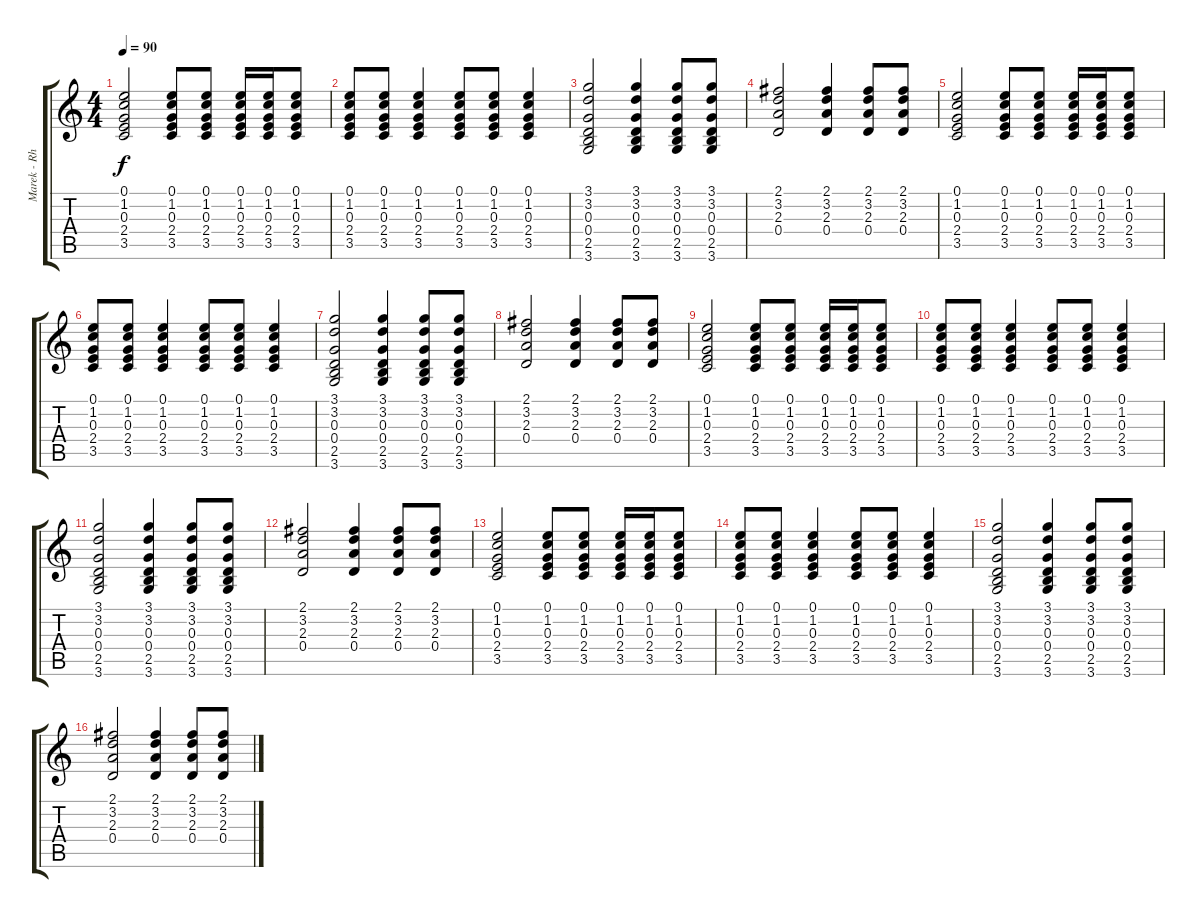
\track ("Marek - Rhythm Guitar 1" "Marek - Rh") {instrument acousticguitarsteel}
\staff {score tabs}
\tuning (E4 B3 G3 D3 A2 E2) {hide}
\ts (4 4)
\tempo 90
\clef g2
\ks c
(0.1 1.2 0.3 2.4 3.5).2{dy f} (0.1 1.2 0.3 2.4 3.5).8 (0.1 1.2 0.3 2.4 3.5).8 (0.1 1.2 0.3 2.4 3.5).16 (0.1 1.2 0.3 2.4 3.5).16 (0.1 1.2 0.3 2.4 3.5).8 |
(0.1 1.2 0.3 2.4 3.5).8 (0.1 1.2 0.3 2.4 3.5).8 (0.1 1.2 0.3 2.4 3.5).4 (0.1 1.2 0.3 2.4 3.5).8 (0.1 1.2 0.3 2.4 3.5).8 (0.1 1.2 0.3 2.4 3.5).4 |
(3.1 3.2 0.3 0.4 2.5 3.6).2 (3.1 3.2 0.3 0.4 2.5 3.6).4 (3.1 3.2 0.3 0.4 2.5 3.6).8 (3.1 3.2 0.3 0.4 2.5 3.6).8 |
(2.1 3.2 2.3 0.4).2 (2.1 3.2 2.3 0.4).4 (2.1 3.2 2.3 0.4).8 (2.1 3.2 2.3 0.4).8 |
(0.1 1.2 0.3 2.4 3.5).2 (0.1 1.2 0.3 2.4 3.5).8 (0.1 1.2 0.3 2.4 3.5).8 (0.1 1.2 0.3 2.4 3.5).16 (0.1 1.2 0.3 2.4 3.5).16 (0.1 1.2 0.3 2.4 3.5).8 |
(0.1 1.2 0.3 2.4 3.5).8 (0.1 1.2 0.3 2.4 3.5).8 (0.1 1.2 0.3 2.4 3.5).4 (0.1 1.2 0.3 2.4 3.5).8 (0.1 1.2 0.3 2.4 3.5).8 (0.1 1.2 0.3 2.4 3.5).4 |
(3.1 3.2 0.3 0.4 2.5 3.6).2 (3.1 3.2 0.3 0.4 2.5 3.6).4 (3.1 3.2 0.3 0.4 2.5 3.6).8 (3.1 3.2 0.3 0.4 2.5 3.6).8 |
(2.1 3.2 2.3 0.4).2 (2.1 3.2 2.3 0.4).4 (2.1 3.2 2.3 0.4).8 (2.1 3.2 2.3 0.4).8 |
(0.1 1.2 0.3 2.4 3.5).2 (0.1 1.2 0.3 2.4 3.5).8 (0.1 1.2 0.3 2.4 3.5).8 (0.1 1.2 0.3 2.4 3.5).16 (0.1 1.2 0.3 2.4 3.5).16 (0.1 1.2 0.3 2.4 3.5).8 |
(0.1 1.2 0.3 2.4 3.5).8 (0.1 1.2 0.3 2.4 3.5).8 (0.1 1.2 0.3 2.4 3.5).4 (0.1 1.2 0.3 2.4 3.5).8 (0.1 1.2 0.3 2.4 3.5).8 (0.1 1.2 0.3 2.4 3.5).4 |
(3.1 3.2 0.3 0.4 2.5 3.6).2 (3.1 3.2 0.3 0.4 2.5 3.6).4 (3.1 3.2 0.3 0.4 2.5 3.6).8 (3.1 3.2 0.3 0.4 2.5 3.6).8 |
(2.1 3.2 2.3 0.4).2 (2.1 3.2 2.3 0.4).4 (2.1 3.2 2.3 0.4).8 (2.1 3.2 2.3 0.4).8 |
(0.1 1.2 0.3 2.4 3.5).2 (0.1 1.2 0.3 2.4 3.5).8 (0.1 1.2 0.3 2.4 3.5).8 (0.1 1.2 0.3 2.4 3.5).16 (0.1 1.2 0.3 2.4 3.5).16 (0.1 1.2 0.3 2.4 3.5).8 |
(0.1 1.2 0.3 2.4 3.5).8 (0.1 1.2 0.3 2.4 3.5).8 (0.1 1.2 0.3 2.4 3.5).4 (0.1 1.2 0.3 2.4 3.5).8 (0.1 1.2 0.3 2.4 3.5).8 (0.1 1.2 0.3 2.4 3.5).4 |
(3.1 3.2 0.3 0.4 2.5 3.6).2 (3.1 3.2 0.3 0.4 2.5 3.6).4 (3.1 3.2 0.3 0.4 2.5 3.6).8 (3.1 3.2 0.3 0.4 2.5 3.6).8 |
(2.1 3.2 2.3 0.4).2 (2.1 3.2 2.3 0.4).4 (2.1 3.2 2.3 0.4).8 (2.1 3.2 2.3 0.4).8
